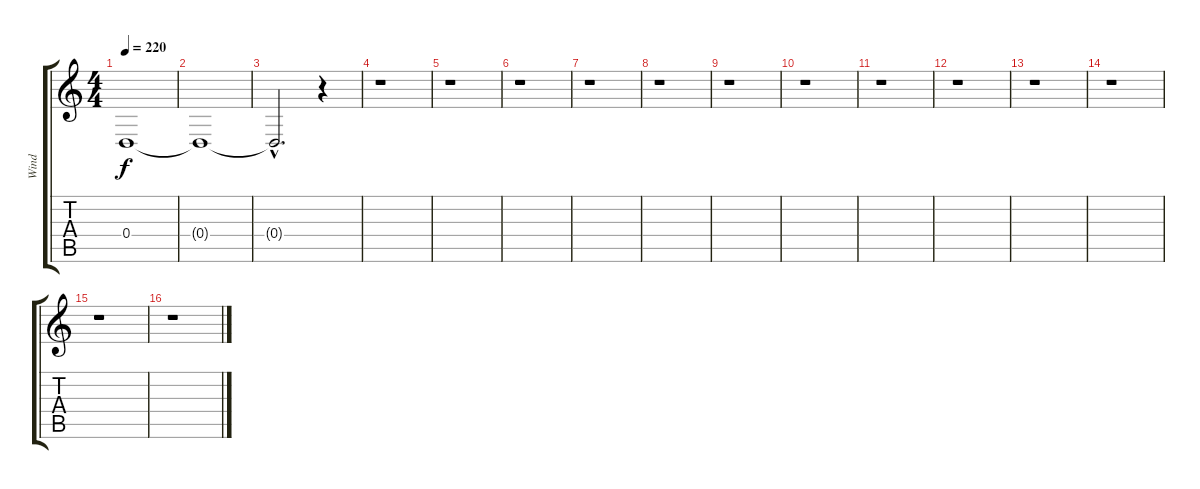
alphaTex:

\track ("Wind" "Wind") {instrument seashore}
\staff {score tabs}
\tuning (E4 B3 G3 D3 A2 E2) {hide}
\ts (4 4)
\tempo 220
\clef g2
\ks c
0.4.1{dy f instrument seashore} |
0.4{t}.1 |
0.4{hac t}.2{d} r.4 |
r.1 |
r.1 |
r.1 |
r.1 |
r.1 |
r.1 |
r.1 |
r.1 |
r.1 |
r.1 |
r.1 |
r.1 |
r.1
